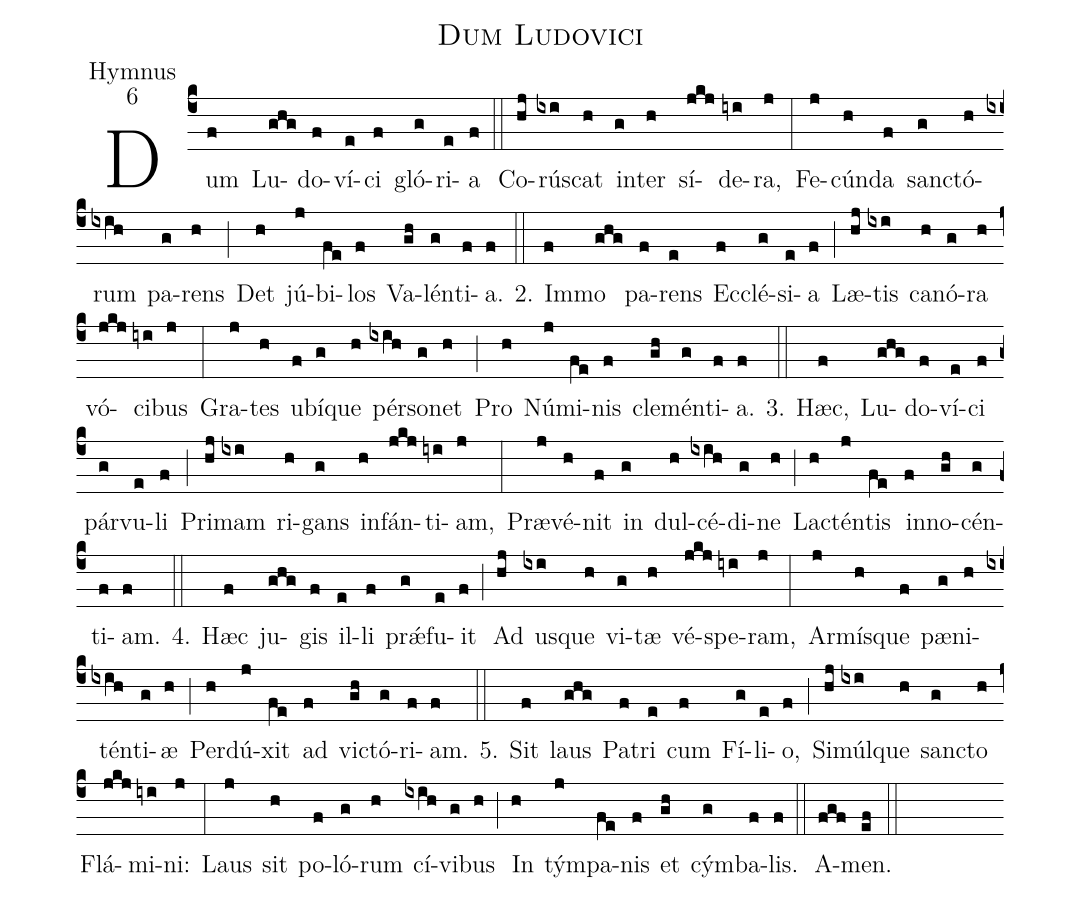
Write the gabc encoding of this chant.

name:Dum Ludovici;
office-part:Hymnus;
mode:6;
%%
(c4) Dum(f) Lu(ghg)do(f)ví(e)ci(f) gló(g)ri(e)a(f) (::)
Co(hj)rú(ixi)scat(h) in(g)ter(h) sí(jkj)de(iyi)ra,(j) (:)
Fe(j)cún(h)da(f) san(g)ctó(h)rum(ixih) pa(g)rens(h) (;) Det(h) jú(j)bi(fe)los(f) Va(gh)lén(g)ti(f)a.(f) 2.(::) Im(f)mo(ghg) pa(f)rens(e) Ec(f)clé(g)si(e)a(f) (;) Læ(hj)tis(ixi) ca(h)nó(g)ra(h) vó(jkj)ci(iyi)bus(j) (:)
Gra(j)tes(h) u(f)bí(g)que(h) pér(ixih)so(g)net(h) (;) Pro(h) Nú(j)mi(fe)nis(f) cle(gh)mén(g)ti(f)a.(f) 3.(::) Hæc,(f) Lu(ghg)do(f)ví(e)ci(f) pár(g)vu(e)li(f) (;) Pri(hj)mam(ixi) ri(h)gans(g) in(h)fán(jkj)ti(iyi)am,(j) (:)
Præ(j)vé(h)nit(f) in(g) dul(h)cé(ixih)di(g)ne(h) (;) La(h)ctén(j)tis(fe) in(f)no(gh)cén(g)ti(f)am.(f) 4.(::) Hæc(f) ju(ghg)gis(f) il(e)li(f) pr<sp>'ae</sp>(g)fu(e)it(f) (;) Ad(hj) u(ixi)sque(h) vi(g)tæ(h) vé(jkj)spe(iyi)ram,(j) (:)
Ar(j)mí(h)sque(f) pæ(g)ni(h)tén(ixih)ti(g)æ(h) (;) Per(h)dú(j)xit(fe) ad(f) vi(gh)ctó(g)ri(f)am.(f) 5.(::) Sit(f) laus(ghg) Pa(f)tri(e) cum(f) Fí(g)li(e)o,(f) (;) Si(hj)múl(ixi)que(h) san(g)cto(h) Flá(jkj)mi(iyi)ni:(j) (:)
Laus(j) sit(h) po(f)ló(g)rum(h) cí(ixih)vi(g)bus(h) (;) In(h) tým(j)pa(fe)nis(f) et(gh) cým(g)ba(f)lis.(f) (::)
A(fgf)men.(ef) (::)
